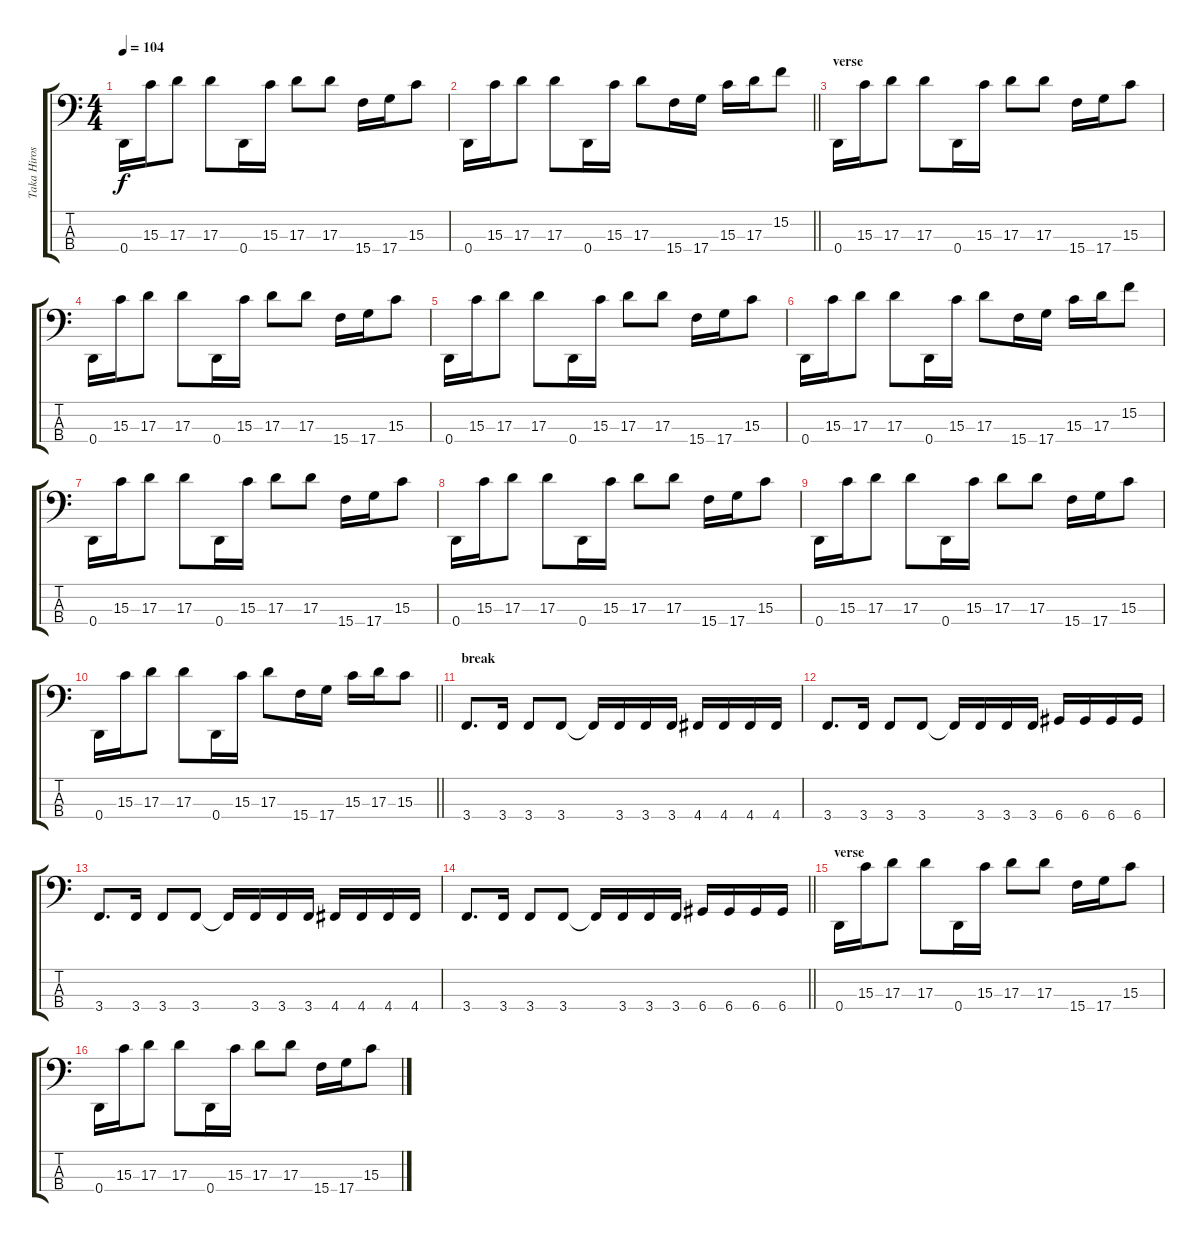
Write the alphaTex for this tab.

\track ("Taka Hirose" "Taka Hiros") {instrument electricbassfinger}
\staff {score tabs}
\tuning (G2 D2 A1 D1) {hide}
\ts (4 4)
\tempo 104
\clef f4
\ks c
0.4.16{dy f} 15.3.16 17.3.8 17.3.8 0.4.16 15.3.16 17.3.8 17.3.8 15.4.16 17.4.16 15.3.8 |
\barLineRight lightlight
0.4.16 15.3.16 17.3.8 17.3.8 0.4.16 15.3.16 17.3.8 15.4.16 17.4.16 15.3.16 17.3.16 15.2.8 |
\section ("" "verse")
0.4.16 15.3.16 17.3.8 17.3.8 0.4.16 15.3.16 17.3.8 17.3.8 15.4.16 17.4.16 15.3.8 |
0.4.16 15.3.16 17.3.8 17.3.8 0.4.16 15.3.16 17.3.8 17.3.8 15.4.16 17.4.16 15.3.8 |
0.4.16 15.3.16 17.3.8 17.3.8 0.4.16 15.3.16 17.3.8 17.3.8 15.4.16 17.4.16 15.3.8 |
0.4.16 15.3.16 17.3.8 17.3.8 0.4.16 15.3.16 17.3.8 15.4.16 17.4.16 15.3.16 17.3.16 15.2.8 |
0.4.16 15.3.16 17.3.8 17.3.8 0.4.16 15.3.16 17.3.8 17.3.8 15.4.16 17.4.16 15.3.8 |
0.4.16 15.3.16 17.3.8 17.3.8 0.4.16 15.3.16 17.3.8 17.3.8 15.4.16 17.4.16 15.3.8 |
0.4.16 15.3.16 17.3.8 17.3.8 0.4.16 15.3.16 17.3.8 17.3.8 15.4.16 17.4.16 15.3.8 |
\barLineRight lightlight
0.4.16 15.3.16 17.3.8 17.3.8 0.4.16 15.3.16 17.3.8 15.4.16 17.4.16 15.3.16 17.3.16 15.3.8 |
\section ("" "break")
3.4.8{d} 3.4.16 3.4.8 3.4.8 3.4{t}.16 3.4.16 3.4.16 3.4.16 4.4.16 4.4.16 4.4.16 4.4.16 |
3.4.8{d} 3.4.16 3.4.8 3.4.8 3.4{t}.16 3.4.16 3.4.16 3.4.16 6.4.16 6.4.16 6.4.16 6.4.16 |
3.4.8{d} 3.4.16 3.4.8 3.4.8 3.4{t}.16 3.4.16 3.4.16 3.4.16 4.4.16 4.4.16 4.4.16 4.4.16 |
\barLineRight lightlight
3.4.8{d} 3.4.16 3.4.8 3.4.8 3.4{t}.16 3.4.16 3.4.16 3.4.16 6.4.16 6.4.16 6.4.16 6.4.16 |
\section ("" "verse")
0.4.16 15.3.16 17.3.8 17.3.8 0.4.16 15.3.16 17.3.8 17.3.8 15.4.16 17.4.16 15.3.8 |
0.4.16 15.3.16 17.3.8 17.3.8 0.4.16 15.3.16 17.3.8 17.3.8 15.4.16 17.4.16 15.3.8
